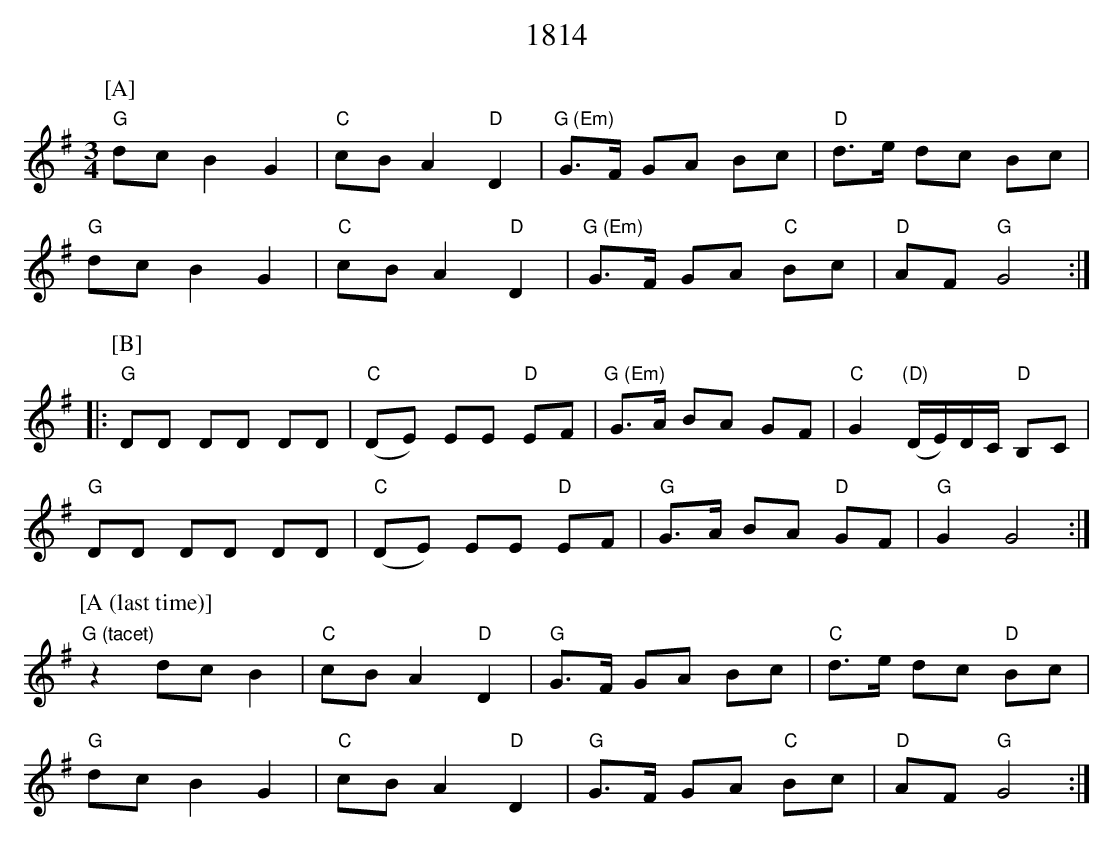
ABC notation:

X:1
T: 1814
M: 3/4
K: G
L: 1/16
P:[A]
"G"d2c2 B4 G4 | "C"c2B2 A4 "D"D4 | "G (Em)"G2>F2 G2A2 B2c2 | "D"d2>e2 d2c2 B2c2 |
"G"d2c2 B4 G4 | "C"c2B2 A4 "D"D4 | "G (Em)"G2>F2 G2A2 "C"B2c2 | "D"A2F2 "G"G8 ::
P:[B]
"G"D2D2 D2D2 D2D2 | "C"(D2E2) E2E2 "D"E2F2 | "G (Em)"G2>A2 B2A2 G2F2 | "C"G4 "(D)"(DE)DC "D"B,2C2 |
"G"D2D2 D2D2 D2D2 | "C"(D2E2) E2E2 "D"E2F2 | "G"G2>A2 B2A2 "D"G2F2 | "G"G4 G8 :|
P:[A (last time)]
"G (tacet)"z4 d2c2 B4 | "C"c2B2 A4 "D"D4 | "G"G2>F2 G2A2 B2c2 | "C"d2>e2 d2c2 "D"B2c2 |
"G"d2c2 B4 G4 | "C"c2B2 A4 "D"D4 | "G"G2>F2 G2A2 "C"B2c2 | "D"A2F2 "G"G8 :|
